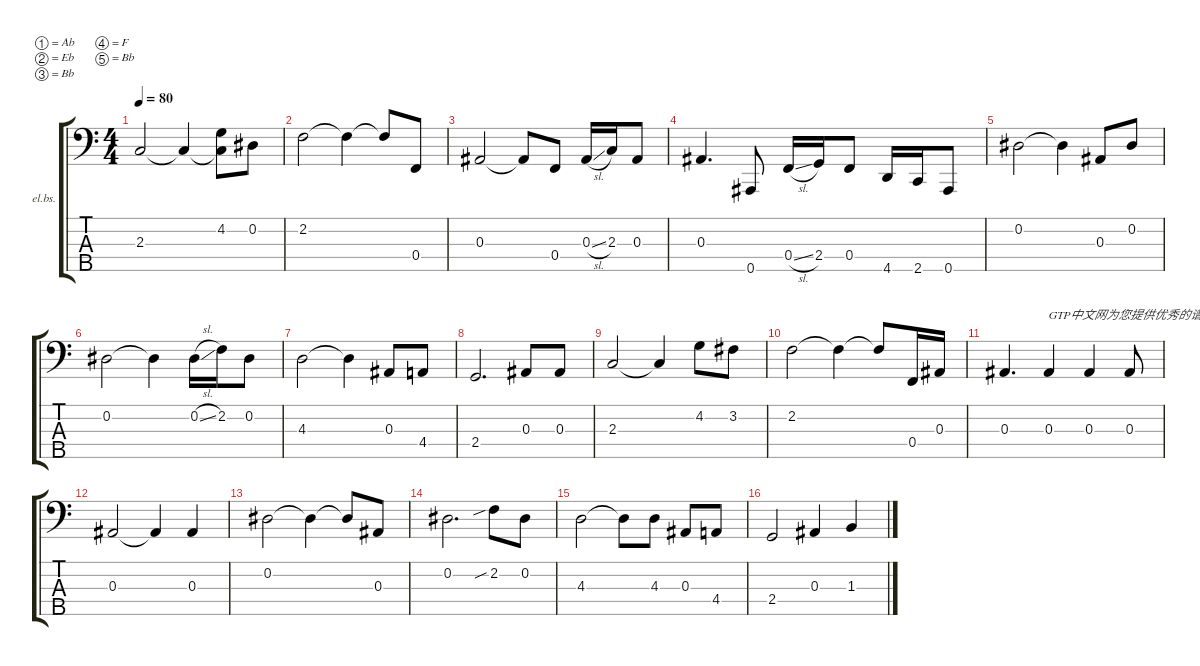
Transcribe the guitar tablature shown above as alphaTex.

\defaultSystemsLayout 4
\hideDynamics
\bracketExtendMode groupsimilarinstruments
\firstSystemTrackNameOrientation horizontal
\otherSystemsTrackNameOrientation horizontal
\track ("bass" "el.bs.") {instrument electricbassfinger}
\staff {score tabs}
\tuning (Ab2 Eb2 Bb1 F1 Bb0)
\ts (4 4)
\tempo 80
\clef f4
\ks c
2.3.2{dy f} 2.3{t}.4 (4.2 2.3{t}).8 0.2.8 |
2.2.2 2.2{t}.4 2.2{t}.8 0.4.8 |
0.3.2 0.3{t}.8 0.4.8 0.3{sl}.16 2.3.16 0.3.8 |
0.3.4{d} 0.5.8 0.4{sl}.16 2.4.16 0.4.8 4.5.16 2.5.16 0.5.8 |
0.2.2 0.2{t}.4 0.3.8 0.2.8 |
0.2.2 0.2{t}.4 0.2{sl}.16 2.2.16 0.2.8 |
4.3.2 4.3{t}.4 0.3.8 4.4.8 |
2.4.2{d} 0.3.8 0.3.8 |
2.3.2 2.3{t}.4 4.2.8 3.2.8 |
2.2.2 2.2{t}.4 2.2{t}.8 0.4.16 0.3.16 |
0.3.4{d} 0.3.4{txt "GTP中文网为您提供优秀的谱子"} 0.3.4 0.3.8 |
0.3.2 0.3{t}.4 0.3.4 |
0.2.2 0.2{t}.4 0.2{t}.8 0.3.8 |
0.2.2{d} 2.2{sib}.8 0.2.8 |
4.3.2 4.3{t}.8 4.3.8 0.3.8 4.4.8 |
2.4.2 0.3.4 1.3.4
